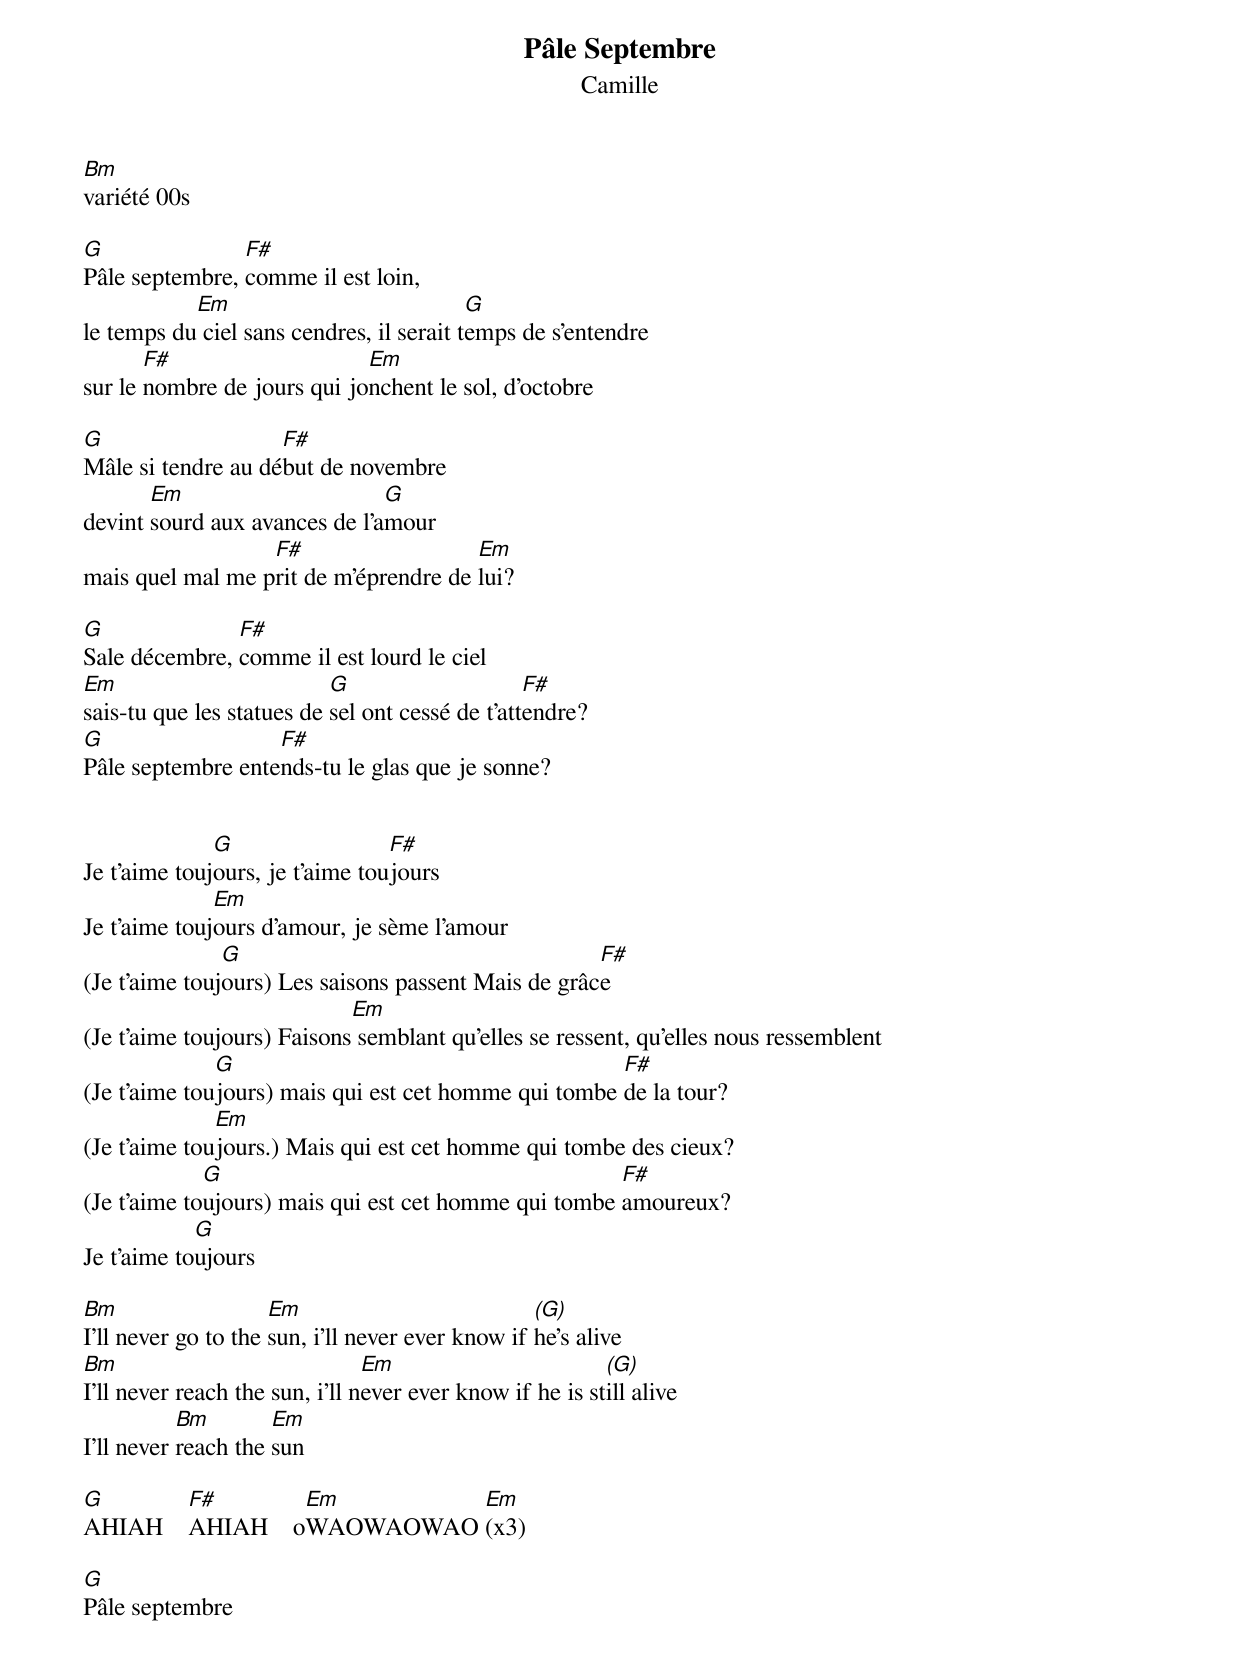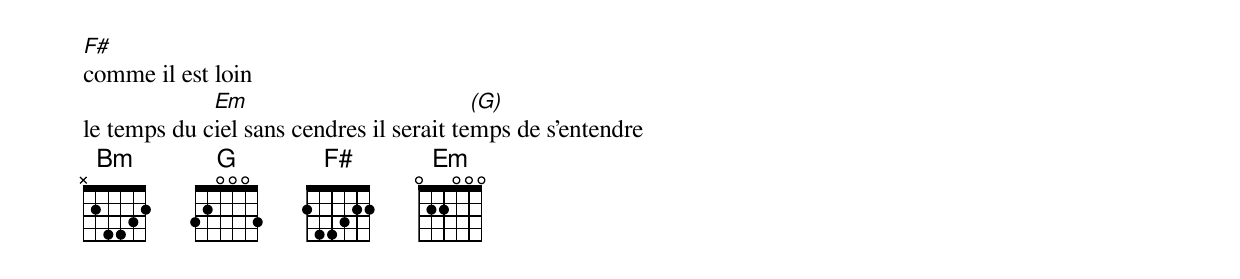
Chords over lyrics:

Pâle Septembre
Camille
Bm
variété 00s

G               F#
Pâle septembre, comme il est loin,
           Em                             G
le temps du ciel sans cendres, il serait temps de s'entendre
       F#                    Em
sur le nombre de jours qui jonchent le sol, d'octobre

G                   F#
Mâle si tendre au début de novembre
       Em                      G
devint sourd aux avances de l'amour
                  F#                   Em
mais quel mal me prit de m'éprendre de lui?

G              F#
Sale décembre, comme il est lourd le ciel
Em                         G                     F#
sais-tu que les statues de sel ont cessé de t'attendre?
G                  F#
Pâle septembre entends-tu le glas que je sonne?


              G                  F#
Je t'aime toujours, je t'aime toujours
              Em
Je t'aime toujours d'amour, je sème l'amour
               G                                     F#
(Je t'aime toujours) Les saisons passent Mais de grâce
                            Em
(Je t'aime toujours) Faisons semblant qu'elles se ressent, qu'elles nous ressemblent
              G                                       F#
(Je t'aime toujours) mais qui est cet homme qui tombe de la tour?
              Em
(Je t'aime toujours.) Mais qui est cet homme qui tombe des cieux?
             G                                        F#
(Je t'aime toujours) mais qui est cet homme qui tombe amoureux?
            G
Je t'aime toujours

Bm                   Em                           (G)
I'll never go to the sun, i'll never ever know if he's alive
Bm                              Em                        (G)
I'll never reach the sun, i'll never ever know if he is still alive
           Bm        Em
I'll never reach the sun

G        F#        Em        Em
AHIAH    AHIAH    oWAOWAOWAO (x3)

G
Pâle septembre
F#
comme il est loin
             Em                           (G)
le temps du ciel sans cendres il serait temps de s'entendre
